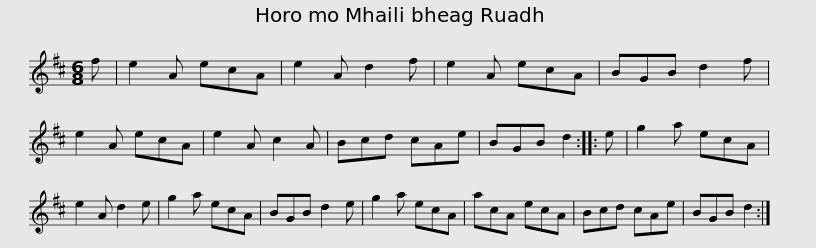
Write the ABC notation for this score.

X:1
L:1/8
M:6/8
I:linebreak $
K:D
V:1 treble
V:1
 f | e2 A ecA | e2 A d2 f | e2 A ecA | BGB d2 f | %5
 e2 A ecA | e2 A c2 A | Bcd cAe | BGB d2 ::$ e | %10
 g2 a ecA | e2 A d2 e | g2 a ecA | BGB d2 e | g2 a ecA | %15
 acA ecA | Bcd cAe | BGB d2 :| %18
